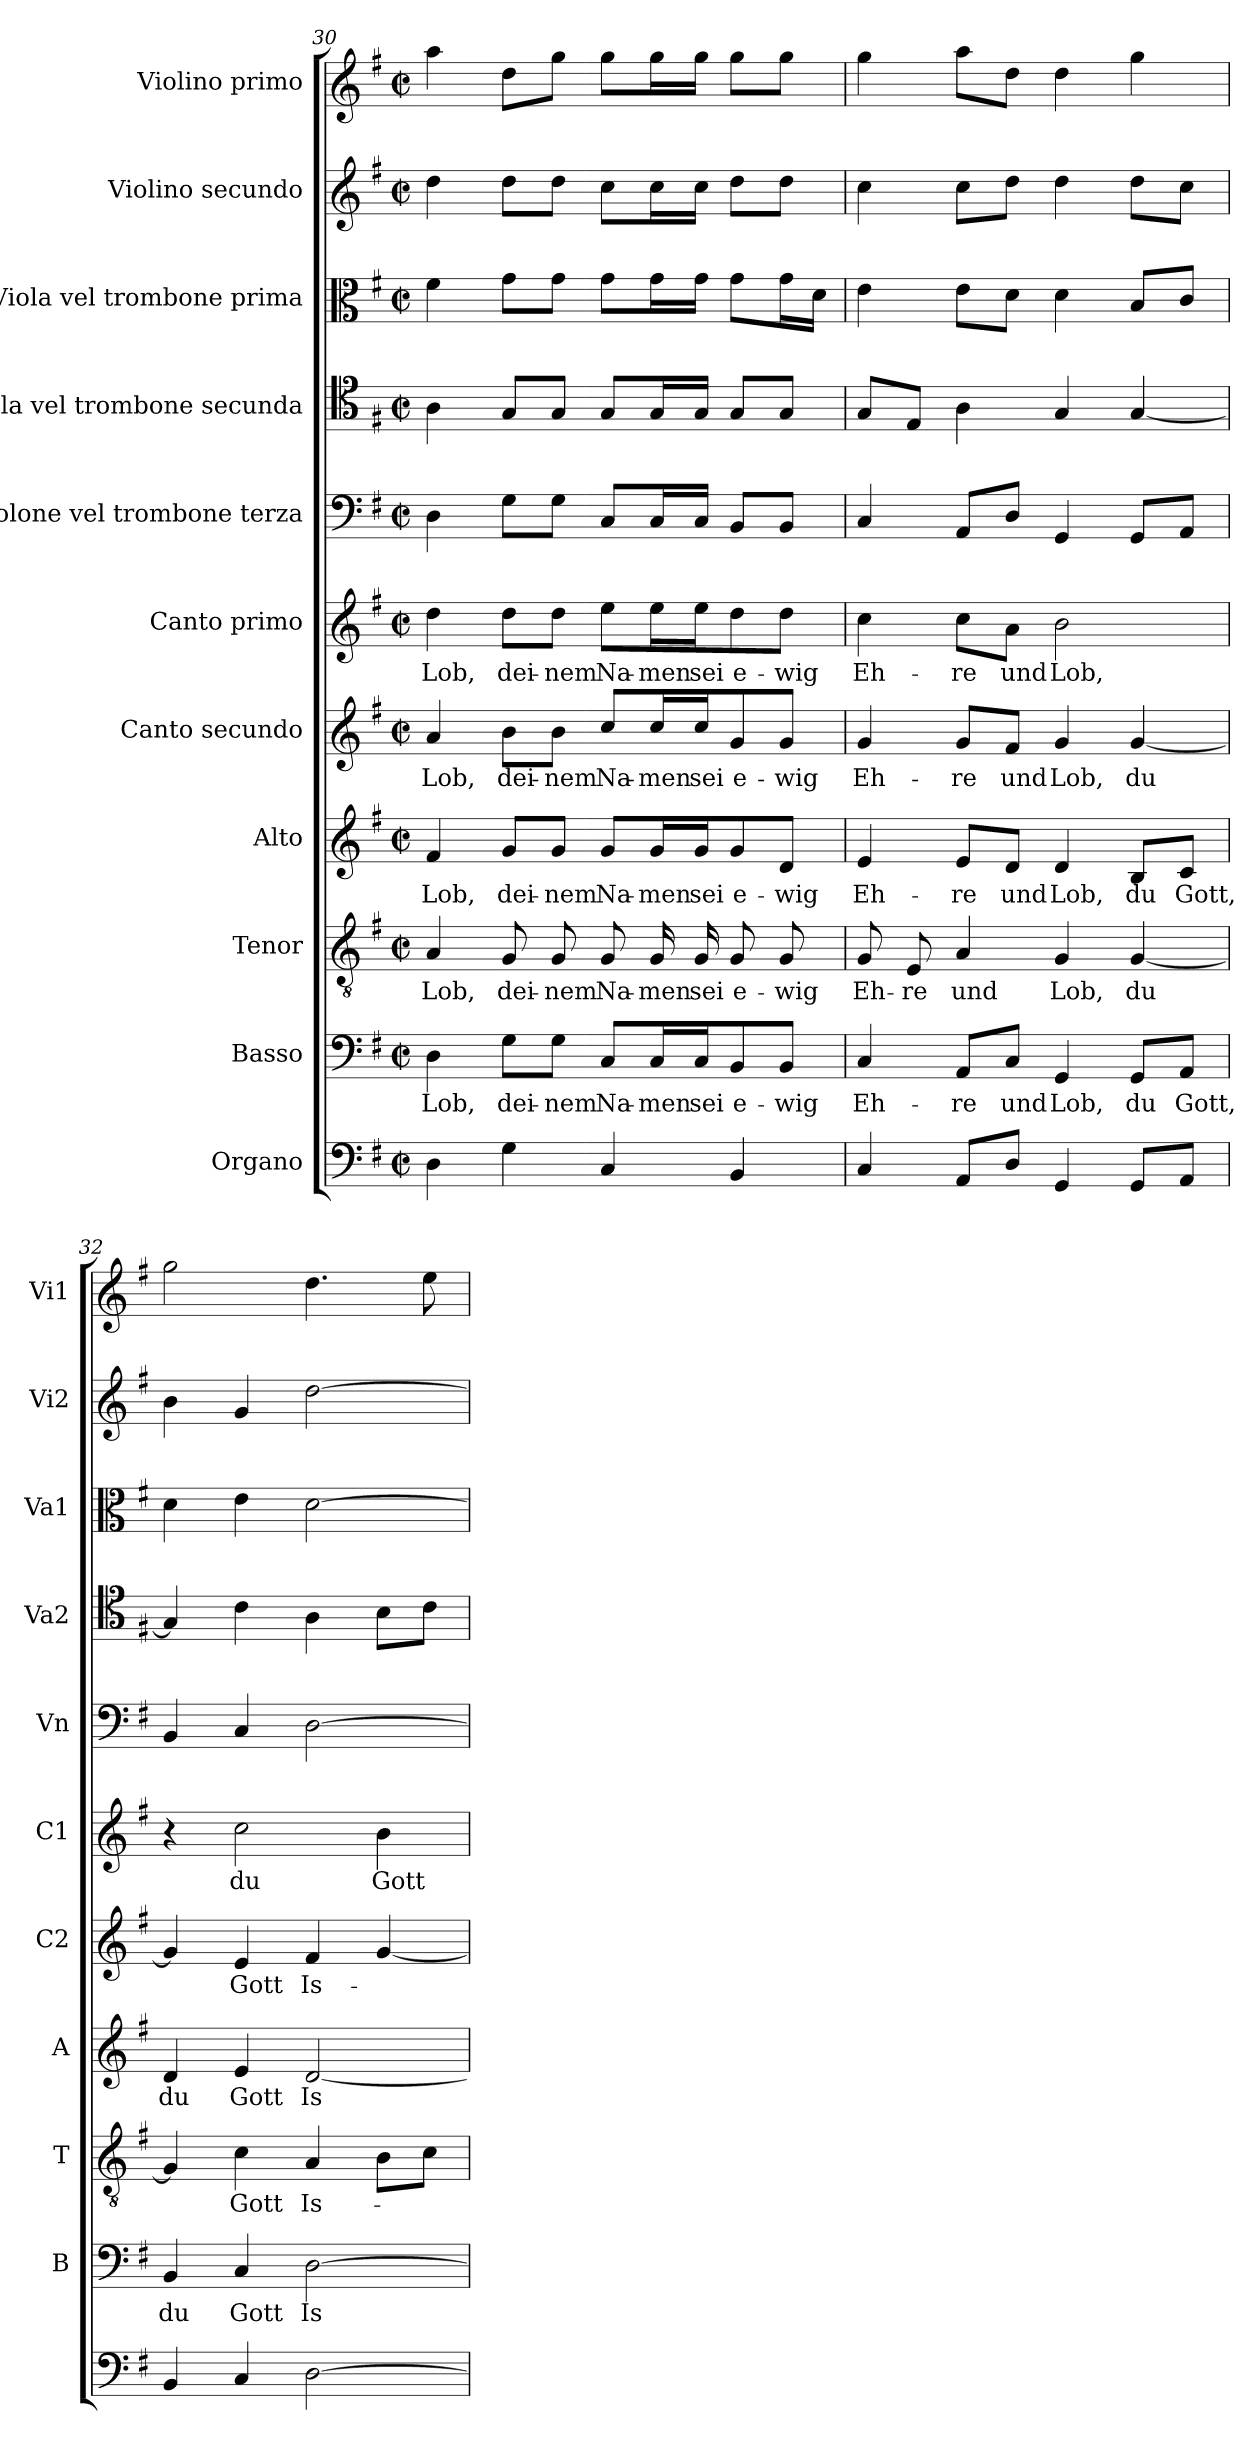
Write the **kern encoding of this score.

**kern	**kern	**text	**kern	**text	**kern	**text	**kern	**text	**kern	**text	**kern	**kern	**kern	**kern	**kern
*part11	*part10	*part10	*part9	*part9	*part8	*part8	*part7	*part7	*part6	*part6	*part5	*part4	*part3	*part2	*part1
*staff11	*staff10	*staff10	*staff9	*staff9	*staff8	*staff8	*staff7	*staff7	*staff6	*staff6	*staff5	*staff4	*staff3	*staff2	*staff1
*I"Organo	*I"Basso	*	*I"Tenor	*	*I"Alto	*	*I"Canto secundo	*	*I"Canto primo	*	*I"Violone vel trombone  terza	*I"Viola vel trombone secunda	*I"Viola vel trombone prima	*I"Violino secundo	*I"Violino primo
*	*I'B	*	*I'T	*	*I'A	*	*I'C2	*	*I'C1	*	*I'Vn	*I'Va2	*I'Va1	*I'Vi2	*I'Vi1
!!LO:PB:g=z
*clefF4	*clefF4	*	*clefGv2	*	*clefG2	*	*clefG2	*	*clefG2	*	*clefF4	*clefC4	*clefC3	*clefG2	*clefG2
*k[f#]	*k[f#]	*	*k[f#]	*	*k[f#]	*	*k[f#]	*	*k[f#]	*	*k[f#]	*k[f#]	*k[f#]	*k[f#]	*k[f#]
*G:	*G:	*	*G:	*	*G:	*	*G:	*	*G:	*	*G:	*G:	*G:	*G:	*G:
*M2/2	*M2/2	*	*M2/2	*	*M2/2	*	*M2/2	*	*M2/2	*	*M2/2	*M2/2	*M2/2	*M2/2	*M2/2
*met(c|)	*met(c|)	*	*met(c|)	*	*met(c|)	*	*met(c|)	*	*met(c|)	*	*met(c|)	*met(c|)	*met(c|)	*met(c|)	*met(c|)
=30	=30	=30	=30	=30	=30	=30	=30	=30	=30	=30	=30	=30	=30	=30	=30
!	!	!LO:LY:b	!	!	!	!	!	!	!	!	!	!	!	!	!
!	!	!	!	!LO:LY:b	!	!	!	!	!	!	!	!	!	!	!
!	!	!	!	!	!	!LO:LY:b	!	!	!	!	!	!	!	!	!
!	!	!	!	!	!	!	!	!LO:LY:b	!	!	!	!	!	!	!
!	!	!	!	!	!	!	!	!	!	!LO:LY:b	!	!	!	!	!
4D\	4D\	Lob,	4A/	Lob,	4f#/	Lob,	4a/	Lob,	4dd\	Lob,	4D\	4A\	4f#\	4dd\	4aa\
!	!	!LO:LY:b	!	!	!	!	!	!	!	!	!	!	!	!	!
!	!	!	!	!LO:LY:b	!	!	!	!	!	!	!	!	!	!	!
!	!	!	!	!	!	!LO:LY:b	!	!	!	!	!	!	!	!	!
!	!	!	!	!	!	!	!	!LO:LY:b	!	!	!	!	!	!	!
!	!	!	!	!	!	!	!	!	!	!LO:LY:b	!	!	!	!	!
4G\	8G\L	dei-	8G/	dei-	8g/L	dei-	8b\L	dei-	8dd\L	dei-	8G\L	8G/L	8g\L	8dd\L	8dd\L
!	!	!LO:LY:b	!	!	!	!	!	!	!	!	!	!	!	!	!
!	!	!	!	!LO:LY:b	!	!	!	!	!	!	!	!	!	!	!
!	!	!	!	!	!	!LO:LY:b	!	!	!	!	!	!	!	!	!
!	!	!	!	!	!	!	!	!LO:LY:b	!	!	!	!	!	!	!
!	!	!	!	!	!	!	!	!	!	!LO:LY:b	!	!	!	!	!
.	8G\J	-nem	8G/	-nem	8g/J	-nem	8b\J	-nem	8dd\J	-nem	8G\J	8G/J	8g\J	8dd\J	8gg\J
!	!	!LO:LY:b	!	!	!	!	!	!	!	!	!	!	!	!	!
!	!	!	!	!LO:LY:b	!	!	!	!	!	!	!	!	!	!	!
!	!	!	!	!	!	!LO:LY:b	!	!	!	!	!	!	!	!	!
!	!	!	!	!	!	!	!	!LO:LY:b	!	!	!	!	!	!	!
!	!	!	!	!	!	!	!	!	!	!LO:LY:b	!	!	!	!	!
4C/	8C/L	Na-	8G/	Na-	8g/L	Na-	8cc/L	Na-	8ee\L	Na-	8C/L	8G/L	8g\L	8cc\L	8gg\L
!	!	!LO:LY:b	!	!	!	!	!	!	!	!	!	!	!	!	!
!	!	!	!	!LO:LY:b	!	!	!	!	!	!	!	!	!	!	!
!	!	!	!	!	!	!LO:LY:b	!	!	!	!	!	!	!	!	!
!	!	!	!	!	!	!	!	!LO:LY:b	!	!	!	!	!	!	!
!	!	!	!	!	!	!	!	!	!	!LO:LY:b	!	!	!	!	!
.	16C/L	-men	16G/	-men	16g/L	-men	16cc/L	-men	16ee\L	-men	16C/L	16G/L	16g\L	16cc\L	16gg\L
!	!	!LO:LY:b	!	!	!	!	!	!	!	!	!	!	!	!	!
!	!	!	!	!LO:LY:b	!	!	!	!	!	!	!	!	!	!	!
!	!	!	!	!	!	!LO:LY:b	!	!	!	!	!	!	!	!	!
!	!	!	!	!	!	!	!	!LO:LY:b	!	!	!	!	!	!	!
!	!	!	!	!	!	!	!	!	!	!LO:LY:b	!	!	!	!	!
.	16C/J	sei	16G/	sei	16g/J	sei	16cc/J	sei	16ee\J	sei	16C/JJ	16G/JJ	16g\JJ	16cc\JJ	16gg\JJ
!	!	!LO:LY:b	!	!	!	!	!	!	!	!	!	!	!	!	!
!	!	!	!	!LO:LY:b	!	!	!	!	!	!	!	!	!	!	!
!	!	!	!	!	!	!LO:LY:b	!	!	!	!	!	!	!	!	!
!	!	!	!	!	!	!	!	!LO:LY:b	!	!	!	!	!	!	!
!	!	!	!	!	!	!	!	!	!	!LO:LY:b	!	!	!	!	!
4BB/	8BB/	e-	8G/	e-	8g/	e-	8g/	e-	8dd\	e-	8BB/L	8G/L	8g\L	8dd\L	8gg\L
!	!	!LO:LY:b	!	!	!	!	!	!	!	!	!	!	!	!	!
!	!	!	!	!LO:LY:b	!	!	!	!	!	!	!	!	!	!	!
!	!	!	!	!	!	!LO:LY:b	!	!	!	!	!	!	!	!	!
!	!	!	!	!	!	!	!	!LO:LY:b	!	!	!	!	!	!	!
!	!	!	!	!	!	!	!	!	!	!LO:LY:b	!	!	!	!	!
.	8BB/J	-wig	8G/	-wig	8d/J	-wig	8g/J	-wig	8dd\J	-wig	8BB/J	8G/J	16g\L	8dd\J	8gg\J
.	.	.	.	.	.	.	.	.	.	.	.	.	16d\JJ	.	.
=31	=31	=31	=31	=31	=31	=31	=31	=31	=31	=31	=31	=31	=31	=31	=31
!	!	!LO:LY:b	!	!	!	!	!	!	!	!	!	!	!	!	!
!	!	!	!	!LO:LY:b	!	!	!	!	!	!	!	!	!	!	!
!	!	!	!	!	!	!LO:LY:b	!	!	!	!	!	!	!	!	!
!	!	!	!	!	!	!	!	!LO:LY:b	!	!	!	!	!	!	!
!	!	!	!	!	!	!	!	!	!	!LO:LY:b	!	!	!	!	!
4C/	4C/	Eh-	8G/	Eh-	4e/	Eh-	4g/	Eh-	4cc\	Eh-	4C/	8G/L	4e\	4cc\	4gg\
!	!	!	!	!LO:LY:b	!	!	!	!	!	!	!	!	!	!	!
.	.	.	8E/	-re	.	.	.	.	.	.	.	8E/J	.	.	.
!	!	!LO:LY:b	!	!	!	!	!	!	!	!	!	!	!	!	!
!	!	!	!	!LO:LY:b	!	!	!	!	!	!	!	!	!	!	!
!	!	!	!	!	!	!LO:LY:b	!	!	!	!	!	!	!	!	!
!	!	!	!	!	!	!	!	!LO:LY:b	!	!	!	!	!	!	!
!	!	!	!	!	!	!	!	!	!	!LO:LY:b	!	!	!	!	!
8AA/L	8AA/L	-re	4A/	und	8e/L	-re	8g/L	-re	8cc\L	-re	8AA/L	4A\	8e\L	8cc\L	8aa\L
!	!	!LO:LY:b	!	!	!	!	!	!	!	!	!	!	!	!	!
!	!	!	!	!	!	!LO:LY:b	!	!	!	!	!	!	!	!	!
!	!	!	!	!	!	!	!	!LO:LY:b	!	!	!	!	!	!	!
!	!	!	!	!	!	!	!	!	!	!LO:LY:b	!	!	!	!	!
8D/J	8C/J	und	.	.	8d/J	und	8f#/J	und	8a\J	und	8D/J	.	8d\J	8dd\J	8dd\J
!	!	!LO:LY:b	!	!	!	!	!	!	!	!	!	!	!	!	!
!	!	!	!	!LO:LY:b	!	!	!	!	!	!	!	!	!	!	!
!	!	!	!	!	!	!LO:LY:b	!	!	!	!	!	!	!	!	!
!	!	!	!	!	!	!	!	!LO:LY:b	!	!	!	!	!	!	!
!	!	!	!	!	!	!	!	!	!	!LO:LY:b	!	!	!	!	!
4GG/	4GG/	Lob,	4G/	Lob,	4d/	Lob,	4g/	Lob,	2b\	Lob,	4GG/	4G/	4d\	4dd\	4dd\
!	!	!LO:LY:b	!	!	!	!	!	!	!	!	!	!	!	!	!
!	!	!	!	!LO:LY:b	!	!	!	!	!	!	!	!	!	!	!
!	!	!	!	!	!	!LO:LY:b	!	!	!	!	!	!	!	!	!
!	!	!	!	!	!	!	!	!LO:LY:b	!	!	!	!	!	!	!
8GG/L	8GG/L	du	[4G/	du	8B/L	du	[4g/	du	.	.	8GG/L	[4G/	8B/L	8dd\L	4gg\
!	!	!LO:LY:b	!	!	!	!	!	!	!	!	!	!	!	!	!
!	!	!	!	!	!	!LO:LY:b	!	!	!	!	!	!	!	!	!
8AA/J	8AA/J	Gott,	.	.	8c/J	Gott,	.	.	.	.	8AA/J	.	8c/J	8cc\J	.
=32	=32	=32	=32	=32	=32	=32	=32	=32	=32	=32	=32	=32	=32	=32	=32
!	!	!LO:LY:b	!	!	!	!	!	!	!	!	!	!	!	!	!
!	!	!	!	!	!	!LO:LY:b	!	!	!	!	!	!	!	!	!
4BB/	4BB/	du	4G/]	.	4d/	du	4g/]	.	4r	.	4BB/	4G/]	4d\	4b\	2gg\
!	!	!LO:LY:b	!	!	!	!	!	!	!	!	!	!	!	!	!
!	!	!	!	!LO:LY:b	!	!	!	!	!	!	!	!	!	!	!
!	!	!	!	!	!	!LO:LY:b	!	!	!	!	!	!	!	!	!
!	!	!	!	!	!	!	!	!LO:LY:b	!	!	!	!	!	!	!
!	!	!	!	!	!	!	!	!	!	!LO:LY:b	!	!	!	!	!
4C/	4C/	Gott	4c\	Gott	4e/	Gott	4e/	Gott	2cc\	du	4C/	4c\	4e\	4g/	.
!	!	!LO:LY:b	!	!	!	!	!	!	!	!	!	!	!	!	!
!	!	!	!	!LO:LY:b	!	!	!	!	!	!	!	!	!	!	!
!	!	!	!	!	!	!LO:LY:b	!	!	!	!	!	!	!	!	!
!	!	!	!	!	!	!	!	!LO:LY:b	!	!	!	!	!	!	!
[2D\	[2D\	Is-	4A/	Is-	[2d/	Is-	4f#/	Is-	.	.	[2D\	4A\	[2d\	[2dd\	4.dd\
!	!	!	!	!	!	!	!	!	!	!LO:LY:b	!	!	!	!	!
.	.	.	8B\L	.	.	.	[4g/	.	4b\	Gott	.	8B\L	.	.	.
.	.	.	8c\J	.	.	.	.	.	.	.	.	8c\J	.	.	8ee\
=	=	=	=	=	=	=	=	=	=	=	=	=	=	=	=
*-	*-	*-	*-	*-	*-	*-	*-	*-	*-	*-	*-	*-	*-	*-	*-
